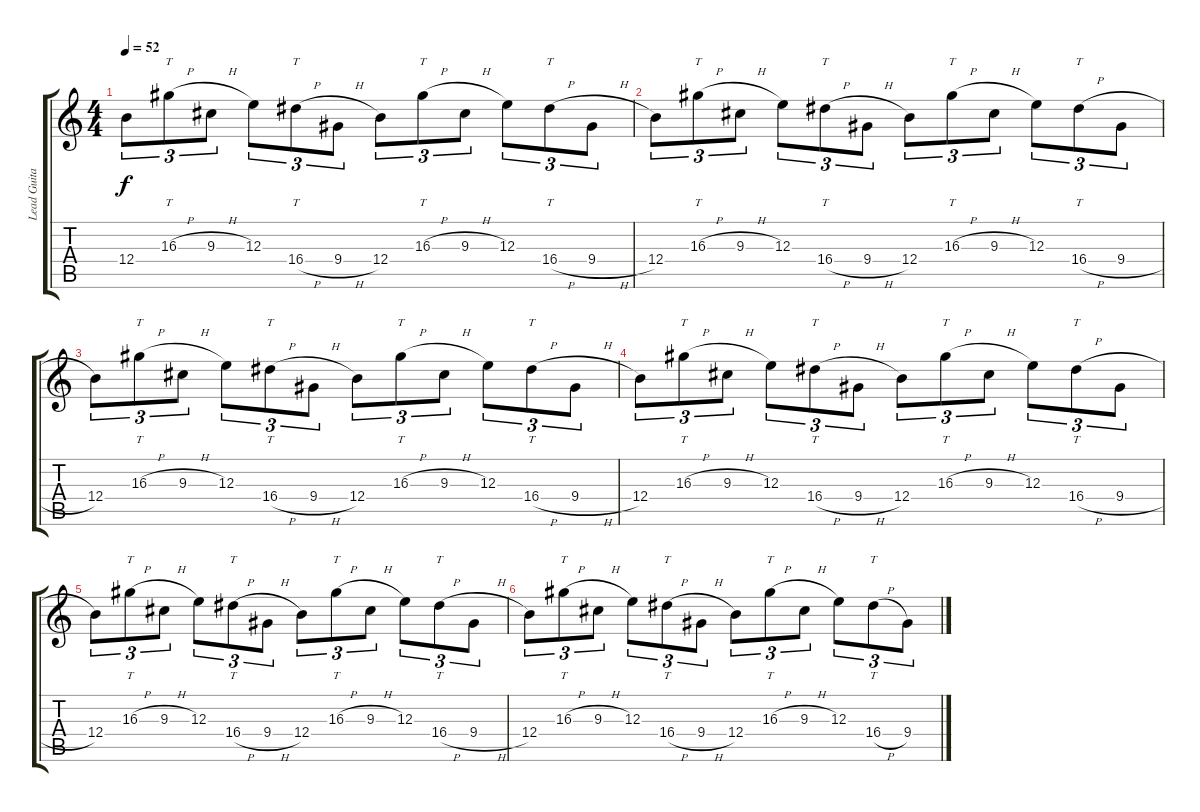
\track ("Lead Guitar Delay (Ignore Me)" "Lead Guita") {instrument distortionguitar}
\staff {score tabs}
\tuning (Db4 Ab3 E3 B2 Gb2 Db2) {hide}
\ts (4 4)
\tempo 52
\clef g2
\ks c
12.4.8{tu (3 2) dy f} 16.3{h}.8{tt tu (3 2)} 9.3{h}.8{tu (3 2)} 12.3.8{tu (3 2)} 16.4{h}.8{tt tu (3 2)} 9.4{h}.8{tu (3 2)} 12.4.8{tu (3 2)} 16.3{h}.8{tt tu (3 2)} 9.3{h}.8{tu (3 2)} 12.3.8{tu (3 2)} 16.4{h}.8{tt tu (3 2)} 9.4{h}.8{tu (3 2)} |
12.4.8{tu (3 2)} 16.3{h}.8{tt tu (3 2)} 9.3{h}.8{tu (3 2)} 12.3.8{tu (3 2)} 16.4{h}.8{tt tu (3 2)} 9.4{h}.8{tu (3 2)} 12.4.8{tu (3 2)} 16.3{h}.8{tt tu (3 2)} 9.3{h}.8{tu (3 2)} 12.3.8{tu (3 2)} 16.4{h}.8{tt tu (3 2)} 9.4{h}.8{tu (3 2)} |
12.4.8{tu (3 2) volume 0} 16.3{h}.8{tt tu (3 2)} 9.3{h}.8{tu (3 2)} 12.3.8{tu (3 2)} 16.4{h}.8{tt tu (3 2)} 9.4{h}.8{tu (3 2)} 12.4.8{tu (3 2)} 16.3{h}.8{tt tu (3 2)} 9.3{h}.8{tu (3 2)} 12.3.8{tu (3 2)} 16.4{h}.8{tt tu (3 2)} 9.4{h}.8{tu (3 2)} |
12.4.8{tu (3 2)} 16.3{h}.8{tt tu (3 2)} 9.3{h}.8{tu (3 2)} 12.3.8{tu (3 2)} 16.4{h}.8{tt tu (3 2)} 9.4{h}.8{tu (3 2)} 12.4.8{tu (3 2)} 16.3{h}.8{tt tu (3 2)} 9.3{h}.8{tu (3 2)} 12.3.8{tu (3 2)} 16.4{h}.8{tt tu (3 2)} 9.4{h}.8{tu (3 2)} |
12.4.8{tu (3 2)} 16.3{h}.8{tt tu (3 2)} 9.3{h}.8{tu (3 2)} 12.3.8{tu (3 2)} 16.4{h}.8{tt tu (3 2)} 9.4{h}.8{tu (3 2)} 12.4.8{tu (3 2)} 16.3{h}.8{tt tu (3 2)} 9.3{h}.8{tu (3 2)} 12.3.8{tu (3 2)} 16.4{h}.8{tt tu (3 2)} 9.4{h}.8{tu (3 2)} |
12.4.8{tu (3 2)} 16.3{h}.8{tt tu (3 2)} 9.3{h}.8{tu (3 2)} 12.3.8{tu (3 2)} 16.4{h}.8{tt tu (3 2)} 9.4{h}.8{tu (3 2)} 12.4.8{tu (3 2)} 16.3{h}.8{tt tu (3 2)} 9.3{h}.8{tu (3 2)} 12.3.8{tu (3 2)} 16.4{h}.8{tt tu (3 2)} 9.4.8{tu (3 2)}
